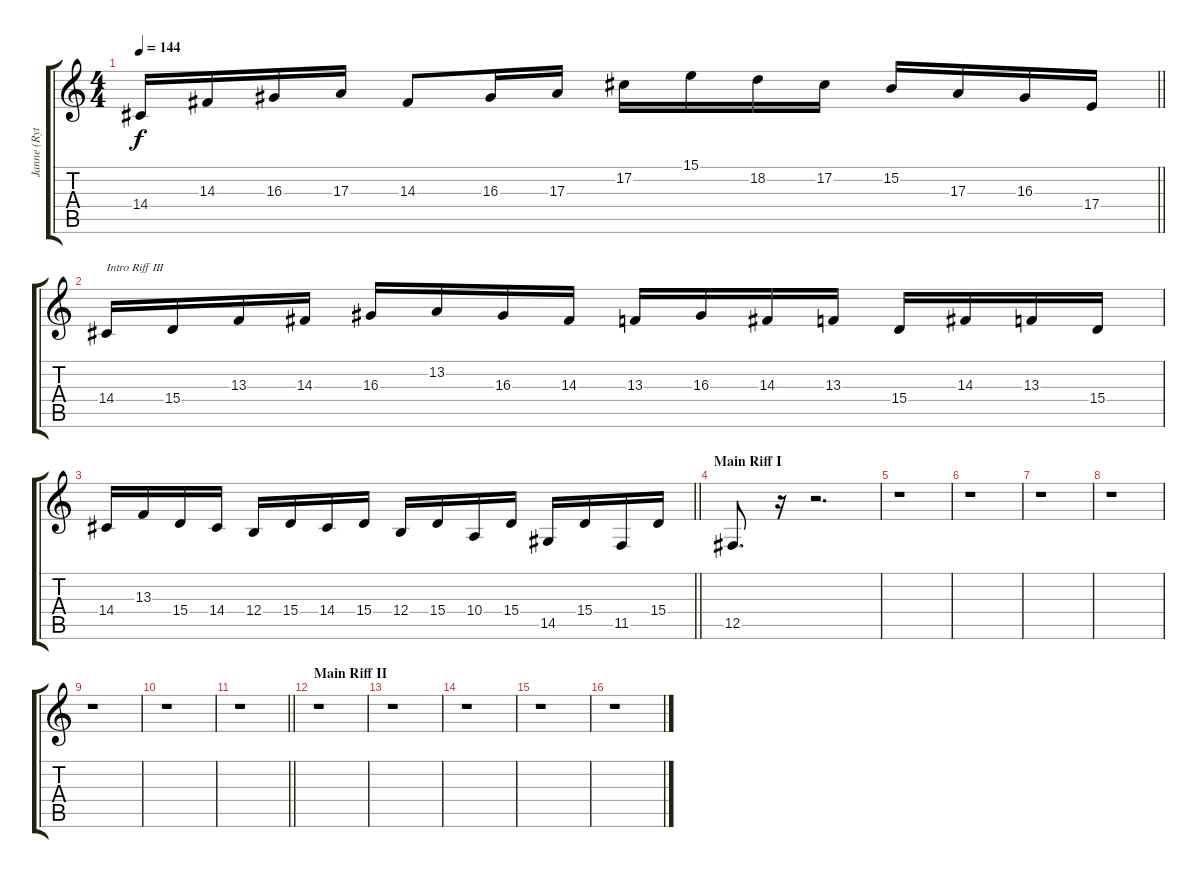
\track ("Janne (Rythm II)" "Janne (Ryt") {instrument stringensemble1}
\staff {score tabs}
\tuning (Db4 Ab3 E3 B2 Gb2 Db2) {hide}
\ts (4 4)
\tempo 144
\clef g2
\barLineRight lightlight
\ks c
14.4.16{dy f} 14.3.16 16.3.16 17.3.16 14.3.8 16.3.16 17.3.16 17.2.16 15.1.16 18.2.16 17.2.16 15.2.16 17.3.16 16.3.16 17.4.16 |
14.4.16{txt "Intro Riff III"} 15.4.16 13.3.16 14.3.16 16.3.16 13.2.16 16.3.16 14.3.16 13.3.16 16.3.16 14.3.16 13.3.16 15.4.16 14.3.16 13.3.16 15.4.16 |
\barLineRight lightlight
14.4.16 13.3.16 15.4.16 14.4.16 12.4.16 15.4.16 14.4.16 15.4.16 12.4.16 15.4.16 10.4.16 15.4.16 14.5.16 15.4.16 11.5.16 15.4.16 |
\section ("" "Main Riff I")
12.5.8{d volume 8} r.16 r.2{d} |
r.1 |
r.1 |
r.1 |
r.1 |
r.1 |
r.1 |
\barLineRight lightlight
r.1 |
\section ("" "Main Riff II")
r.1 |
r.1 |
r.1 |
r.1 |
r.1
